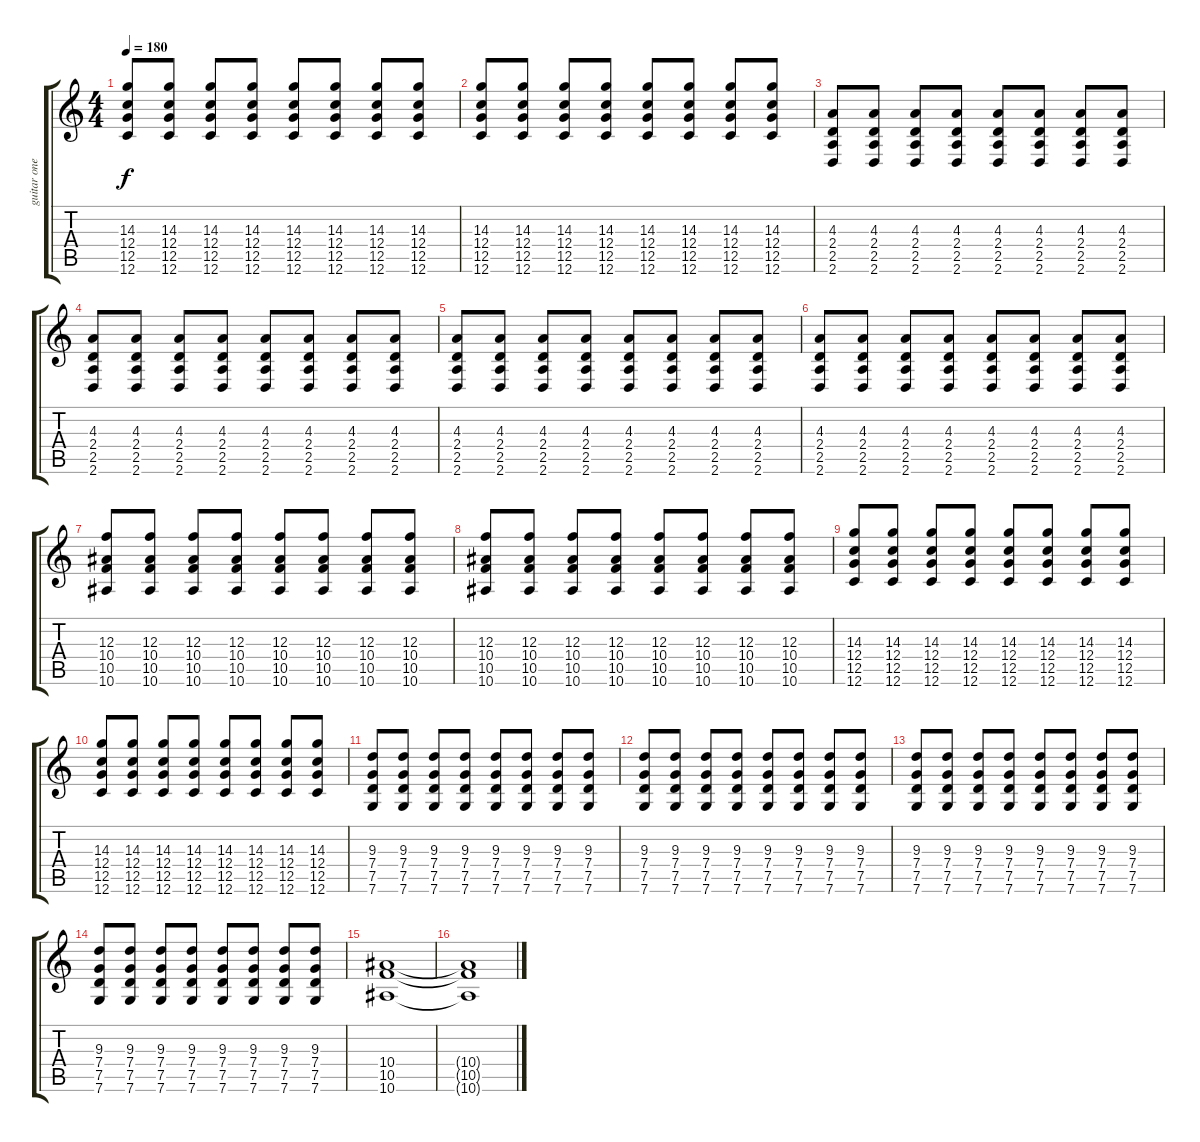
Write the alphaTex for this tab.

\track ("guitar one" "guitar one") {instrument overdrivenguitar}
\staff {score tabs}
\tuning (D4 A3 F3 C3 G2 C2) {hide}
\ts (4 4)
\tempo 180
\clef g2
\ks c
(14.3 12.4 12.5 12.6).8{dy f} (14.3 12.4 12.5 12.6).8 (14.3 12.4 12.5 12.6).8 (14.3 12.4 12.5 12.6).8 (14.3 12.4 12.5 12.6).8 (14.3 12.4 12.5 12.6).8 (14.3 12.4 12.5 12.6).8 (14.3 12.4 12.5 12.6).8 |
(14.3 12.4 12.5 12.6).8 (14.3 12.4 12.5 12.6).8 (14.3 12.4 12.5 12.6).8 (14.3 12.4 12.5 12.6).8 (14.3 12.4 12.5 12.6).8 (14.3 12.4 12.5 12.6).8 (14.3 12.4 12.5 12.6).8 (14.3 12.4 12.5 12.6).8 |
(4.3 2.4 2.5 2.6).8 (4.3 2.4 2.5 2.6).8 (4.3 2.4 2.5 2.6).8 (4.3 2.4 2.5 2.6).8 (4.3 2.4 2.5 2.6).8 (4.3 2.4 2.5 2.6).8 (4.3 2.4 2.5 2.6).8 (4.3 2.4 2.5 2.6).8 |
(4.3 2.4 2.5 2.6).8 (4.3 2.4 2.5 2.6).8 (4.3 2.4 2.5 2.6).8 (4.3 2.4 2.5 2.6).8 (4.3 2.4 2.5 2.6).8 (4.3 2.4 2.5 2.6).8 (4.3 2.4 2.5 2.6).8 (4.3 2.4 2.5 2.6).8 |
(4.3 2.4 2.5 2.6).8 (4.3 2.4 2.5 2.6).8 (4.3 2.4 2.5 2.6).8 (4.3 2.4 2.5 2.6).8 (4.3 2.4 2.5 2.6).8 (4.3 2.4 2.5 2.6).8 (4.3 2.4 2.5 2.6).8 (4.3 2.4 2.5 2.6).8 |
(4.3 2.4 2.5 2.6).8 (4.3 2.4 2.5 2.6).8 (4.3 2.4 2.5 2.6).8 (4.3 2.4 2.5 2.6).8 (4.3 2.4 2.5 2.6).8 (4.3 2.4 2.5 2.6).8 (4.3 2.4 2.5 2.6).8 (4.3 2.4 2.5 2.6).8 |
(12.3 10.4 10.5 10.6).8 (12.3 10.4 10.5 10.6).8 (12.3 10.4 10.5 10.6).8 (12.3 10.4 10.5 10.6).8 (12.3 10.4 10.5 10.6).8 (12.3 10.4 10.5 10.6).8 (12.3 10.4 10.5 10.6).8 (12.3 10.4 10.5 10.6).8 |
(12.3 10.4 10.5 10.6).8 (12.3 10.4 10.5 10.6).8 (12.3 10.4 10.5 10.6).8 (12.3 10.4 10.5 10.6).8 (12.3 10.4 10.5 10.6).8 (12.3 10.4 10.5 10.6).8 (12.3 10.4 10.5 10.6).8 (12.3 10.4 10.5 10.6).8 |
(14.3 12.4 12.5 12.6).8 (14.3 12.4 12.5 12.6).8 (14.3 12.4 12.5 12.6).8 (14.3 12.4 12.5 12.6).8 (14.3 12.4 12.5 12.6).8 (14.3 12.4 12.5 12.6).8 (14.3 12.4 12.5 12.6).8 (14.3 12.4 12.5 12.6).8 |
(14.3 12.4 12.5 12.6).8 (14.3 12.4 12.5 12.6).8 (14.3 12.4 12.5 12.6).8 (14.3 12.4 12.5 12.6).8 (14.3 12.4 12.5 12.6).8 (14.3 12.4 12.5 12.6).8 (14.3 12.4 12.5 12.6).8 (14.3 12.4 12.5 12.6).8 |
(9.3 7.4 7.5 7.6).8 (9.3 7.4 7.5 7.6).8 (9.3 7.4 7.5 7.6).8 (9.3 7.4 7.5 7.6).8 (9.3 7.4 7.5 7.6).8 (9.3 7.4 7.5 7.6).8 (9.3 7.4 7.5 7.6).8 (9.3 7.4 7.5 7.6).8 |
(9.3 7.4 7.5 7.6).8 (9.3 7.4 7.5 7.6).8 (9.3 7.4 7.5 7.6).8 (9.3 7.4 7.5 7.6).8 (9.3 7.4 7.5 7.6).8 (9.3 7.4 7.5 7.6).8 (9.3 7.4 7.5 7.6).8 (9.3 7.4 7.5 7.6).8 |
(9.3 7.4 7.5 7.6).8 (9.3 7.4 7.5 7.6).8 (9.3 7.4 7.5 7.6).8 (9.3 7.4 7.5 7.6).8 (9.3 7.4 7.5 7.6).8 (9.3 7.4 7.5 7.6).8 (9.3 7.4 7.5 7.6).8 (9.3 7.4 7.5 7.6).8 |
(9.3 7.4 7.5 7.6).8 (9.3 7.4 7.5 7.6).8 (9.3 7.4 7.5 7.6).8 (9.3 7.4 7.5 7.6).8 (9.3 7.4 7.5 7.6).8 (9.3 7.4 7.5 7.6).8 (9.3 7.4 7.5 7.6).8 (9.3 7.4 7.5 7.6).8 |
(10.4 10.5 10.6).1 |
(10.4{t} 10.5{t} 10.6{t}).1
